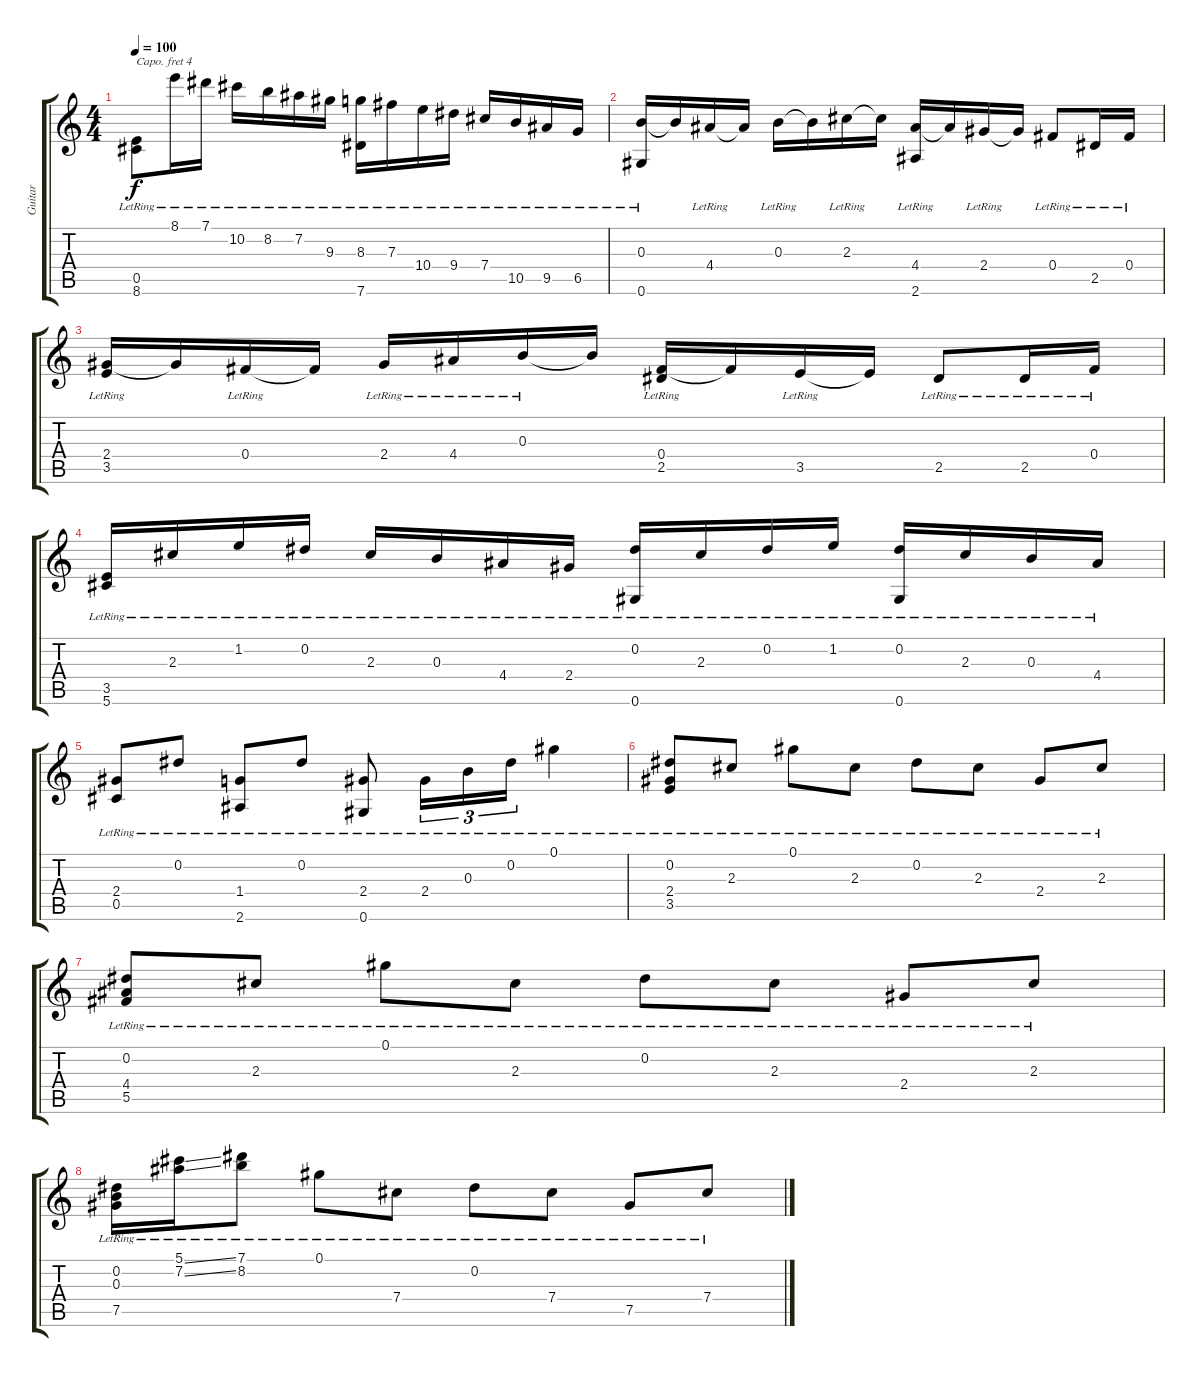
\track ("Guitar" "Guitar") {instrument acousticguitarsteel}
\staff {score tabs}
\capo 4
\tuning (E4 B3 G3 D3 A2 E2) {hide}
\ts (4 4)
\tempo 100
\clef g2
\ks c
(0.5{lr} 8.6{lr}).8{dy f} 8.1{lr}.16 7.1{lr}.16 10.2{lr}.16 8.2{lr}.16 7.2{lr}.16 9.3{lr}.16 (8.3{lr} 7.6{lr}).16 7.3{lr}.16 10.4{lr}.16 9.4{lr}.16 7.4{lr}.16 10.5{lr}.16 9.5{lr}.16 6.5{lr}.16 |
(0.3{lr} 0.6{lr}).16 0.3{t}.16 4.4{lr}.16 4.4{t}.16 0.3{lr}.16 0.3{t}.16 2.3{lr}.16 2.3{t}.16 (4.4{lr} 2.6{lr}).16 4.4{t}.16 2.4{lr}.16 2.4{t}.16 0.4{lr}.8 2.5{lr}.16 0.4{lr}.16 |
(2.4{lr} 3.5{lr}).16 2.4{t}.16 0.4{lr}.16 0.4{t}.16 2.4{lr}.16 4.4{lr}.16 0.3{lr}.16 0.3{t}.16 (0.4{lr} 2.5{lr}).16 0.4{t}.16 3.5{lr}.16 3.5{t}.16 2.5{lr}.8 2.5{lr}.16 0.4{lr}.16 |
(3.5{lr} 5.6{lr}).16 2.3{lr}.16 1.2{lr}.16 0.2{lr}.16 2.3{lr}.16 0.3{lr}.16 4.4{lr}.16 2.4{lr}.16 (0.2{lr} 0.6{lr}).16 2.3{lr}.16 0.2{lr}.16 1.2{lr}.16 (0.2{lr} 0.6{lr}).16 2.3{lr}.16 0.3{lr}.16 4.4{lr}.16 |
(2.4{lr} 0.5{lr}).8 0.2{lr}.8 (1.4{lr} 2.6{lr}).8 0.2{lr}.8 (2.4{lr} 0.6{lr}).8 2.4{lr}.16{tu (3 2)} 0.3{lr}.16{tu (3 2)} 0.2{lr}.16{tu (3 2)} 0.1{lr}.4 |
(0.2{lr} 2.4{lr} 3.5{lr}).8 2.3{lr}.8 0.1{lr}.8 2.3{lr}.8 0.2{lr}.8 2.3{lr}.8 2.4{lr}.8 2.3{lr}.8 |
(0.2{lr} 4.4{lr} 5.5{lr}).8 2.3{lr}.8 0.1{lr}.8 2.3{lr}.8 0.2{lr}.8 2.3{lr}.8 2.4{lr}.8 2.3{lr}.8 |
(0.2{lr} 0.3{lr} 7.5{lr}).16 (5.1{ss lr} 7.2{ss lr}).16 (7.1{lr} 8.2{lr}).8 0.1{lr}.8 7.4{lr}.8 0.2{lr}.8 7.4{lr}.8 7.5{lr}.8 7.4{lr}.8
